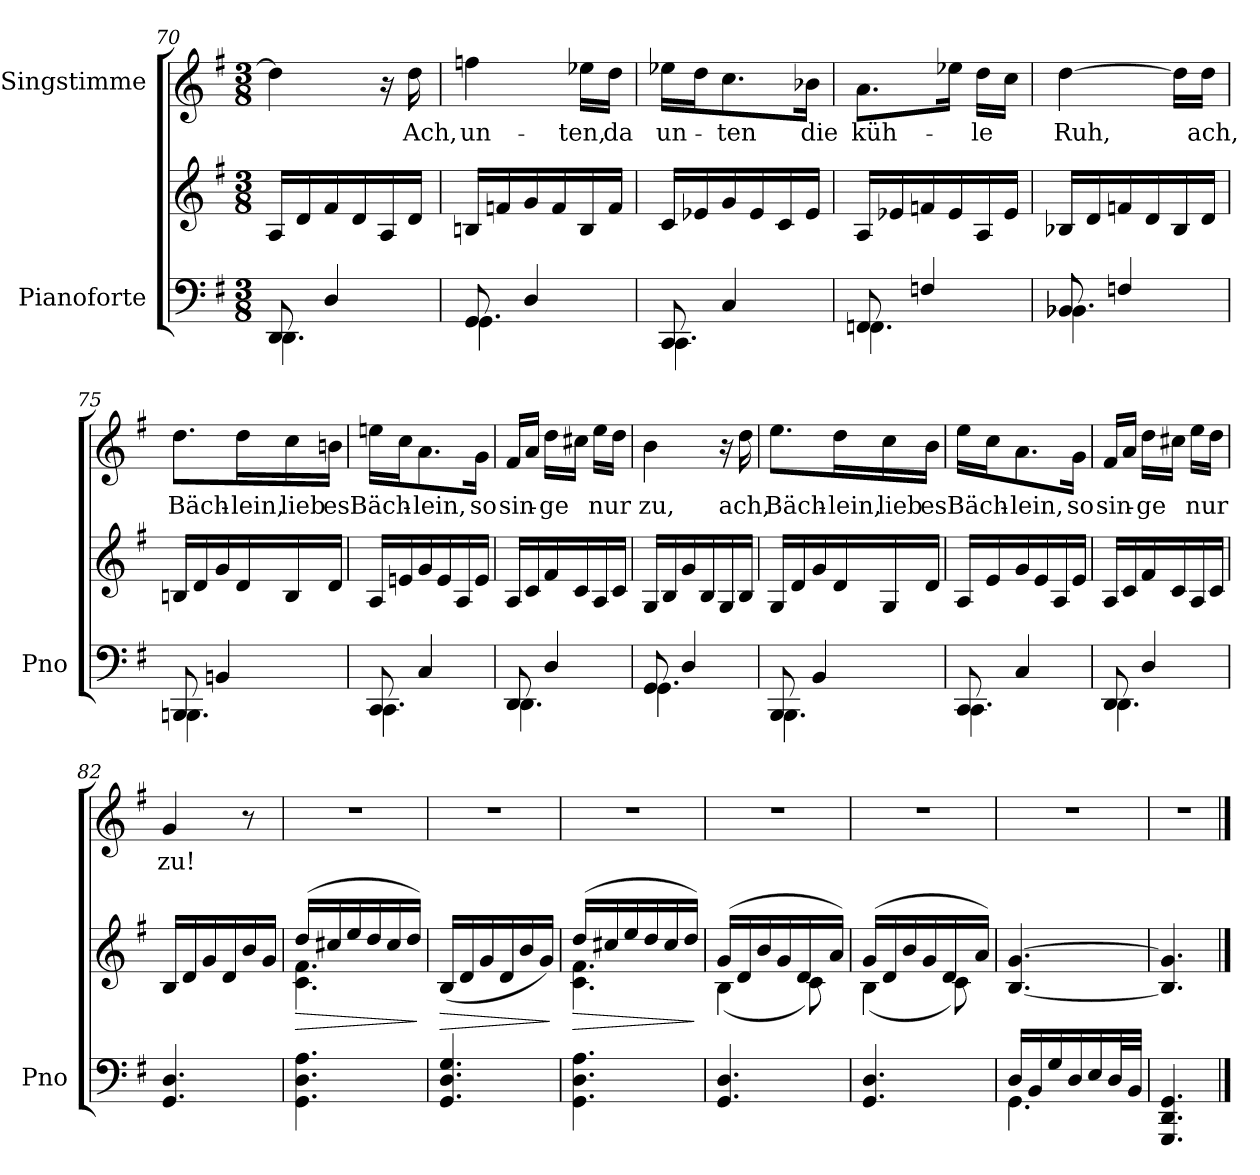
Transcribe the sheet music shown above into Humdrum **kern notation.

**kern	**kern	**dynam	**kern	**text
*part2	*part2	*part2	*part1	*part1
*staff3	*staff2	*staff2/3	*staff1	*staff1
*I"Pianoforte	*	*	*I"Singstimme	*
*I'Pno	*	*	*	*
*clefF4	*clefG2	*	*clefG2	*
*k[f#]	*k[f#]	*	*k[f#]	*
*M3/8	*M3/8	*	*M3/8	*
=70	=70	=70	=70	=70
!LO:N:head=solid	!	!	!	!
*^	*	*	*	*
8DD/	4.DD\	16A/LL	.	4dd\]	.
.	.	16d/	.	.	.
4D/	.	16f#/	.	.	.
.	.	16d/	.	.	.
.	.	16A/	.	16r	.
!	!	!	!	!	!LO:LY:b
.	.	16d/JJ	.	16dd\	Ach,
!!LO:LB:g=z
=71	=71	=71	=71	=71	=71
!LO:N:head=solid	!	!	!	!	!LO:LY:b
8GG/	4.GG\	16Bn/LL	.	4ffn\	un-
.	.	16fn/	.	.	.
4D/	.	16g/	.	.	.
.	.	16f/	.	.	.
!	!	!	!	!	!LO:LY:b
.	.	16B/	.	16ee-X\LL	-ten,
!	!	!	!	!	!LO:LY:b
.	.	16f/JJ	.	16dd\JJ	da
=72	=72	=72	=72	=72	=72
!LO:N:head=solid	!	!	!	!	!LO:LY:b
8CC/	4.CC\	16c/LL	.	16ee-X\LL	un-
.	.	16e-X/	.	16dd\J	.
!	!	!	!	!	!LO:LY:b
4C/	.	16g/	.	8.cc\	ten
.	.	16e-/	.	.	.
.	.	16c/	.	.	.
!	!	!	!	!	!LO:LY:b
.	.	16e-/JJ	.	16b-X\Jk	die
=73	=73	=73	=73	=73	=73
!LO:N:head=solid	!	!	!	!	!LO:LY:b
8FFn/	4.FF\	16A/LL	.	8.a\L	küh-
.	.	16e-X/	.	.	.
4Fn/	.	16fn/	.	.	.
.	.	16e-/	.	16ee-X\Jk	.
!	!	!	!	!	!LO:LY:b
.	.	16A/	.	16dd\LL	le
.	.	16e-/JJ	.	16cc\JJ	.
=74	=74	=74	=74	=74	=74
!LO:N:head=solid	!	!	!	!	!LO:LY:b
8BB-X/	4.BB-\	16B-X/LL	.	[4dd\	Ruh,
.	.	16d/	.	.	.
4Fn/	.	16fn/	.	.	.
.	.	16d/	.	.	.
.	.	16B-/	.	16dd\LL]	.
!	!	!	!	!	!LO:LY:b
.	.	16d/JJ	.	16dd\JJ	ach,
=75	=75	=75	=75	=75	=75
!LO:N:head=solid	!	!	!	!	!LO:LY:b
8BBBn/	4.BBB\	16Bn/LL	.	8.dd\L	Bäch-
.	.	16d/	.	.	.
4BBn/	.	16g/	.	.	.
!	!	!	!	!	!LO:LY:b
.	.	16d/	.	16dd\L	-lein,
!	!	!	!	!	!LO:LY:b
.	.	16B/	.	16cc\	lieb
!	!	!	!	!	!LO:LY:b
.	.	16d/JJ	.	16bn\JJ	es
=76	=76	=76	=76	=76	=76
!LO:N:head=solid	!	!	!	!	!LO:LY:b
8CC/	4.CC\	16A/LL	.	16een\LL	Bäch-
.	.	16en/	.	16cc\J	.
!	!	!	!	!	!LO:LY:b
4C/	.	16g/	.	8.a\	lein,
.	.	16e/	.	.	.
.	.	16A/	.	.	.
!	!	!	!	!	!LO:LY:b
.	.	16e/JJ	.	16g\Jk	so
!!LO:LB:g=z
=77	=77	=77	=77	=77	=77
!LO:N:head=solid	!	!	!	!	!LO:LY:b
8DD/	4.DD\	16A/LL	.	16f#/LL	sin-
.	.	16c/	.	16a/JJ	.
!	!	!	!	!	!LO:LY:b
4D/	.	16f#/	.	16dd\LL	ge
.	.	16c/	.	16cc#X\JJ	.
!	!	!	!	!	!LO:LY:b
.	.	16A/	.	16ee\LL	nur
.	.	16c/JJ	.	16dd\JJ	.
=78	=78	=78	=78	=78	=78
!LO:N:head=solid	!	!	!	!	!LO:LY:b
8GG/	4.GG\	16G/LL	.	4b\	zu,
.	.	16B/	.	.	.
4D/	.	16g/	.	.	.
.	.	16B/	.	.	.
.	.	16G/	.	16r	.
!	!	!	!	!	!LO:LY:b
.	.	16B/JJ	.	16dd\	ach,
=79	=79	=79	=79	=79	=79
!LO:N:head=solid	!	!	!	!	!LO:LY:b
8BBB/	4.BBB\	16G/LL	.	8.ee\L	Bäch-
.	.	16d/	.	.	.
4BB/	.	16g/	.	.	.
!	!	!	!	!	!LO:LY:b
.	.	16d/	.	16dd\L	-lein,
!	!	!	!	!	!LO:LY:b
.	.	16G/	.	16cc\	lieb
!	!	!	!	!	!LO:LY:b
.	.	16d/JJ	.	16b\JJ	es
=80	=80	=80	=80	=80	=80
!LO:N:head=solid	!	!	!	!	!LO:LY:b
8CC/	4.CC\	16A/LL	.	16ee\LL	Bäch-
.	.	16e/	.	16cc\J	.
!	!	!	!	!	!LO:LY:b
4C/	.	16g/	.	8.a\	lein,
.	.	16e/	.	.	.
.	.	16A/	.	.	.
!	!	!	!	!	!LO:LY:b
.	.	16e/JJ	.	16g\Jk	so
=81	=81	=81	=81	=81	=81
!LO:N:head=solid	!	!	!	!	!LO:LY:b
8DD/	4.DD\	16A/LL	.	16f#/LL	sin-
.	.	16c/	.	16a/JJ	.
!	!	!	!	!	!LO:LY:b
4D/	.	16f#/	.	16dd\LL	ge
.	.	16c/	.	16cc#X\JJ	.
!	!	!	!	!	!LO:LY:b
.	.	16A/	.	16ee\LL	nur
.	.	16c/JJ	.	16dd\JJ	.
*v	*v	*	*	*	*
=82	=82	=82	=82	=82
!	!	!	!	!LO:LY:b
4.GG/ 4.D/	16B/LL	.	4g/	zu!
.	16d/	.	.	.
.	16g/	.	.	.
.	16d/	.	.	.
.	16b/	.	8r	.
.	16g/JJ	.	.	.
!!LO:LB:g=z
=83	=83	=83	=83	=83
!	!	!LO:HP:b	!	!
*	*^	*	*	*
4.GG\ 4.D\ 4.A\	(>16dd/LL	4.c\ 4.f#\	>	4.r	.
.	16cc#X/	.	.	.	.
.	16ee/	.	.	.	.
.	16dd/	.	.	.	.
.	16cc#/	.	.	.	.
.	16dd/JJ)	.	.	.	.
*	*v	*v	*	*	*
.	.	]	.	.
=84	=84	=84	=84	=84
!	!	!LO:HP:b	!	!
4.GG/ 4.D/ 4.G/	(<16B/LL	>	4.r	.
.	16d/	.	.	.
.	16g/	.	.	.
.	16d/	.	.	.
.	16b/	.	.	.
.	16g/JJ)	.	.	.
.	.	]	.	.
=85	=85	=85	=85	=85
!	!	!LO:HP:b	!	!
*	*^	*	*	*
4.GG\ 4.D\ 4.A\	(>16dd/LL	4.c\ 4.f#\	>	4.r	.
.	16cc#X/	.	.	.	.
.	16ee/	.	.	.	.
.	16dd/	.	.	.	.
.	16cc#/	.	.	.	.
.	16dd/JJ)	.	.	.	.
*	*v	*v	*	*	*
.	.	]	.	.
=86	=86	=86	=86	=86
*	*^	*	*	*
4.GG/ 4.D/	(>16g/LL	(<4B\	.	4.r	.
.	16d/	.	.	.	.
.	16b/	.	.	.	.
.	16g/	.	.	.	.
.	16d/	8c\)	.	.	.
.	16a/JJ)	.	.	.	.
=87	=87	=87	=87	=87	=87
4.GG/ 4.D/	(>16g/LL	(<4B\	.	4.r	.
.	16d/	.	.	.	.
.	16b/	.	.	.	.
.	16g/	.	.	.	.
.	16d/	8c\)	.	.	.
.	16a/JJ)	.	.	.	.
*	*v	*v	*	*	*
=88	=88	=88	=88	=88
*^	*	*	*	*
16D/LL	4.GG\	[4.B/ [4.g/	.	4.r	.
16BB/	.	.	.	.	.
16G/	.	.	.	.	.
16D/	.	.	.	.	.
16E/	.	.	.	.	.
32D/L	.	.	.	.	.
32BB/JJJ	.	.	.	.	.
*v	*v	*	*	*	*
=89	=89	=89	=89	=89
4.GGG/ 4.DD/ 4.GG/	4.B/] 4.g/]	.	4.r	.
==	==	==	==	==
*-	*-	*-	*-	*-
